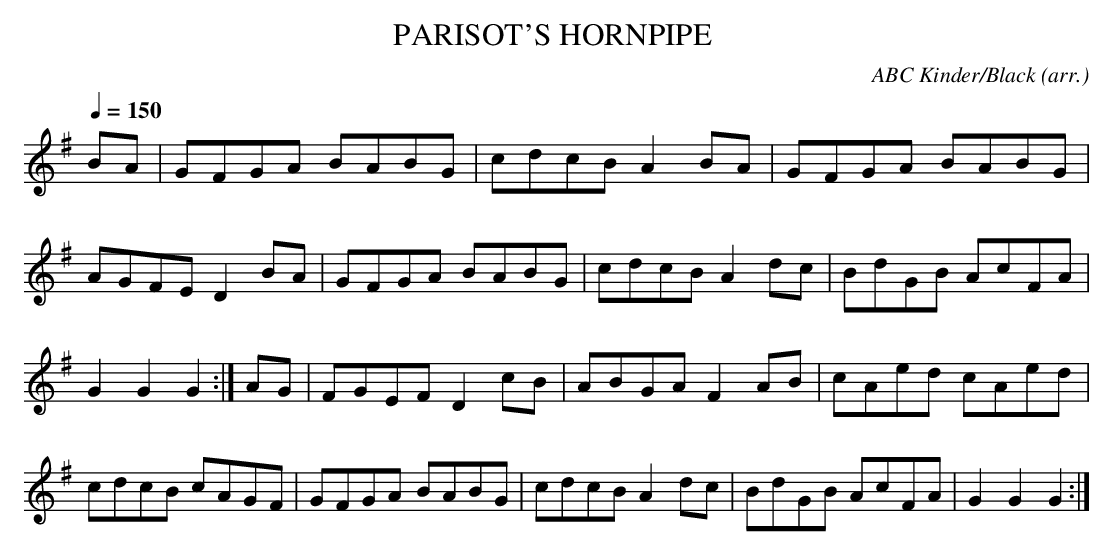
X:1
T:PARISOT'S HORNPIPE \
C:ABC Kinder/Black (arr.)\
M:C|\
L:1/8 % dotted rhythm\
Q:1/4=150\
K:G\
BA|GFGA BABG|cdcB A2BA|GFGA BABG|AGFE D2BA|\
GFGA BABG|cdcB A2 dc|BdGB AcFA|G2 G2 G2:|\
AG|FGEF D2 cB|ABGA F2 AB|cAed cAed|cdcB cAGF|\
GFGA BABG|cdcB A2 dc|BdGB AcFA|G2 G2 G2:|\
\
\
